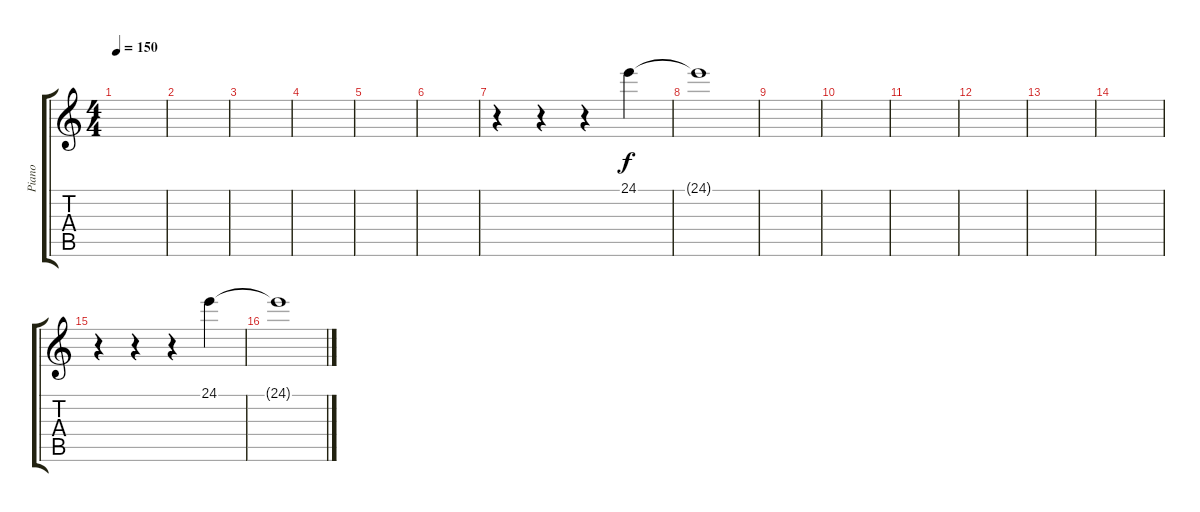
\track ("Piano" "Piano") {instrument acousticgrandpiano}
\staff {score tabs}
\tuning (E4 B3 G3 D3 A2 E2) {hide}
\ts (4 4)
\tempo 150
\clef g2
\ks c
|
|
|
|
|
|
r.4 r.4 r.4 24.1.4 |
24.1{t}.1 |
|
|
|
|
|
|
r.4 r.4 r.4 24.1.4 |
24.1{t}.1
